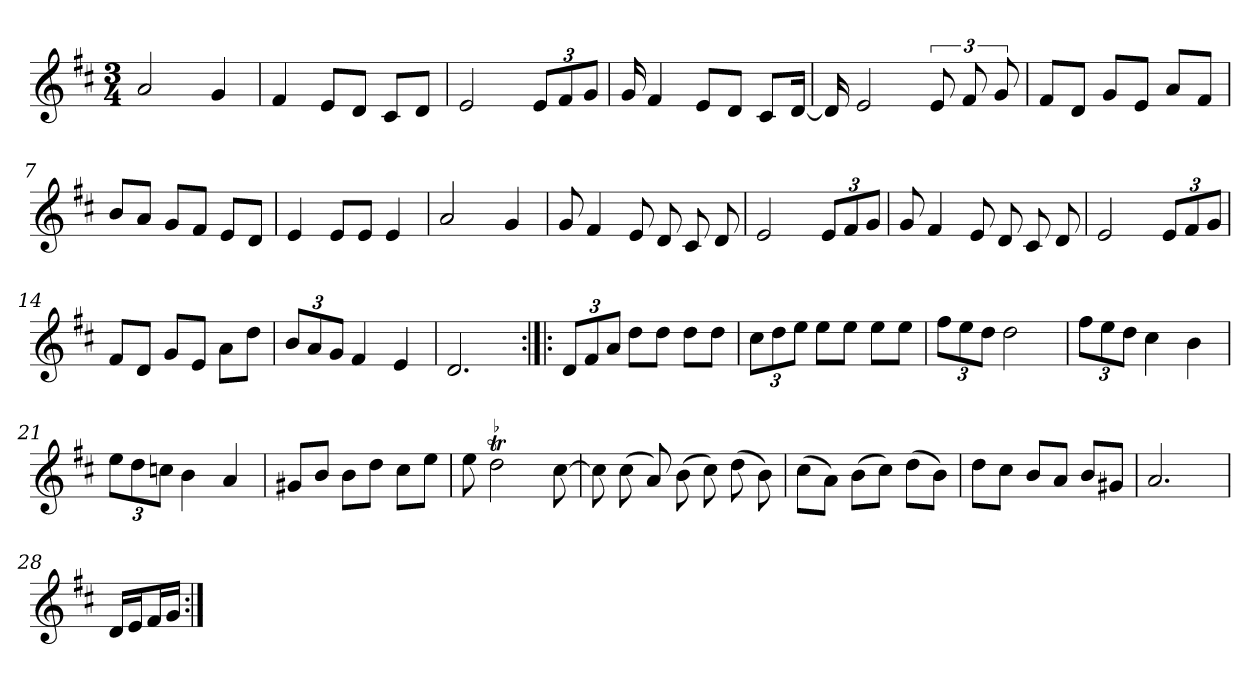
**kern
*part1
*staff1
*clefG2
*k[f#c#]
*D:
*M3/4
*MM120
=1
2a
4g
=2
4f#
8e/L
8d/J
8c#/L
8d/J
=3
2e
12e/L
12f#/
12g/J
=4
16g
4f#
8e/L
8d/J
8c#/L
[16d/Jk
=5
16d]
2e
12e
12f#
12g
=6
8f#/L
8d/J
8g/L
8e/J
8a/L
8f#/J
=7
8b/L
8a/J
8g/L
8f#/J
8e/L
8d/J
=8
4e
8e/L
8e/J
4e
=9
2a
4g
=10
8g
4f#
8e
8d
8c#
8d
=11
2e
12e/L
12f#/
12g/J
=12
8g
4f#
8e
8d
8c#
8d
=13
2e
12e/L
12f#/
12g/J
=14
8f#/L
8d/J
8g/L
8e/J
8a\L
8dd\J
=15
12b/L
12a/
12g/J
4f#
4e
=16
2.d
=17:|!|:
12d/L
12f#/
12a/J
8dd\L
8dd\J
8dd\L
8dd\J
=18
12cc#\L
12dd\
12ee\J
8ee\L
8ee\J
8ee\L
8ee\J
=19
12ff#\L
12ee\
12dd\J
2dd
=20
12ff#\L
12ee\
12dd\J
4cc#
4b
=21
12ee\L
12dd\
12ccn\J
4b
4a
=22
8g#X/L
8b/J
8b\L
8dd\J
8cc#\L
8ee\J
=23
8ee
!LO:TR:acc=-
2ddt
[8cc#
=24
8cc#]
(8cc#
8a)
(8b
8cc#)
(8dd
8b)
=25
(8cc#\L
8a\J)
(8b\L
8cc#\J)
(8dd\L
8b\J)
=26
8dd\L
8cc#\J
8b/L
8a/J
8b/L
8g#X/J
=27
2.a
=28
16d/LL
16e/J
16f#/L
16g/JJ
=:|!
*-
